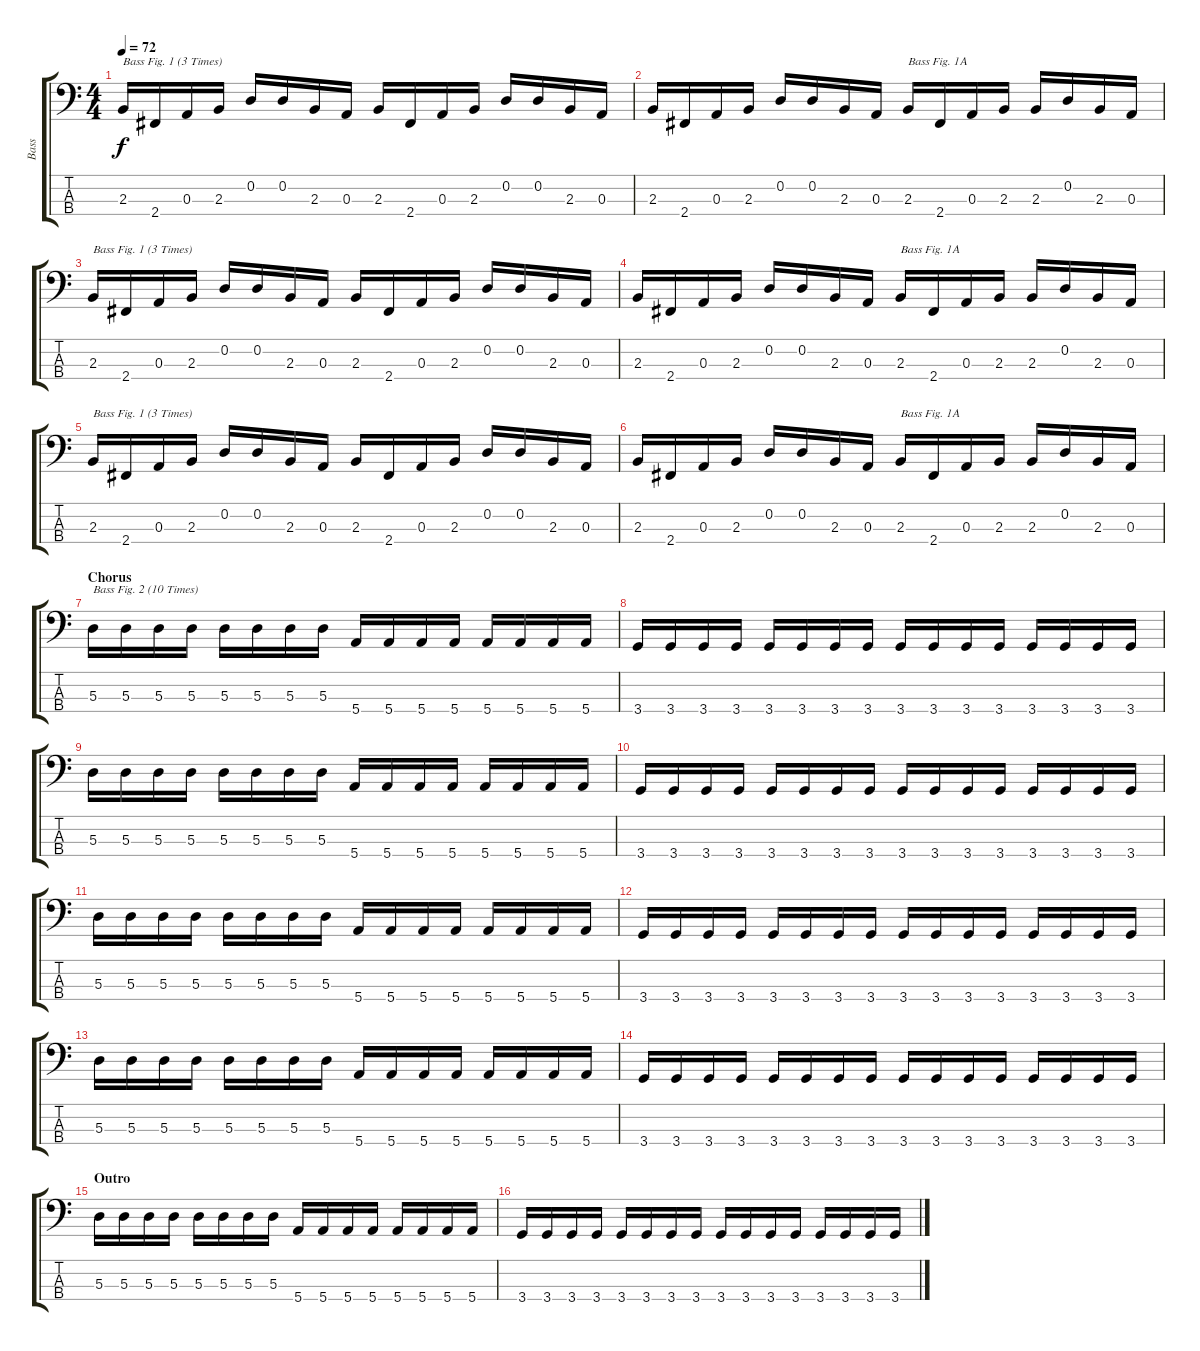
\track ("Bass" "Bass") {instrument electricbasspick}
\staff {score tabs}
\tuning (G2 D2 A1 E1) {hide}
\ts (4 4)
\tempo 72
\clef f4
\ks c
2.3.16{txt "Bass Fig. 1 (3 Times)" dy f} 2.4.16 0.3.16 2.3.16 0.2.16 0.2.16 2.3.16 0.3.16 2.3.16 2.4.16 0.3.16 2.3.16 0.2.16 0.2.16 2.3.16 0.3.16 |
2.3.16 2.4.16 0.3.16 2.3.16 0.2.16 0.2.16 2.3.16 0.3.16 2.3.16{txt "Bass Fig. 1A"} 2.4.16 0.3.16 2.3.16 2.3.16 0.2.16 2.3.16 0.3.16 |
2.3.16{txt "Bass Fig. 1 (3 Times)"} 2.4.16 0.3.16 2.3.16 0.2.16 0.2.16 2.3.16 0.3.16 2.3.16 2.4.16 0.3.16 2.3.16 0.2.16 0.2.16 2.3.16 0.3.16 |
2.3.16 2.4.16 0.3.16 2.3.16 0.2.16 0.2.16 2.3.16 0.3.16 2.3.16{txt "Bass Fig. 1A"} 2.4.16 0.3.16 2.3.16 2.3.16 0.2.16 2.3.16 0.3.16 |
2.3.16{txt "Bass Fig. 1 (3 Times)"} 2.4.16 0.3.16 2.3.16 0.2.16 0.2.16 2.3.16 0.3.16 2.3.16 2.4.16 0.3.16 2.3.16 0.2.16 0.2.16 2.3.16 0.3.16 |
2.3.16 2.4.16 0.3.16 2.3.16 0.2.16 0.2.16 2.3.16 0.3.16 2.3.16{txt "Bass Fig. 1A"} 2.4.16 0.3.16 2.3.16 2.3.16 0.2.16 2.3.16 0.3.16 |
\section ("" "Chorus")
5.3.16{txt "Bass Fig. 2 (10 Times)"} 5.3.16 5.3.16 5.3.16 5.3.16 5.3.16 5.3.16 5.3.16 5.4.16 5.4.16 5.4.16 5.4.16 5.4.16 5.4.16 5.4.16 5.4.16 |
3.4.16 3.4.16 3.4.16 3.4.16 3.4.16 3.4.16 3.4.16 3.4.16 3.4.16 3.4.16 3.4.16 3.4.16 3.4.16 3.4.16 3.4.16 3.4.16 |
5.3.16 5.3.16 5.3.16 5.3.16 5.3.16 5.3.16 5.3.16 5.3.16 5.4.16 5.4.16 5.4.16 5.4.16 5.4.16 5.4.16 5.4.16 5.4.16 |
3.4.16 3.4.16 3.4.16 3.4.16 3.4.16 3.4.16 3.4.16 3.4.16 3.4.16 3.4.16 3.4.16 3.4.16 3.4.16 3.4.16 3.4.16 3.4.16 |
5.3.16 5.3.16 5.3.16 5.3.16 5.3.16 5.3.16 5.3.16 5.3.16 5.4.16 5.4.16 5.4.16 5.4.16 5.4.16 5.4.16 5.4.16 5.4.16 |
3.4.16 3.4.16 3.4.16 3.4.16 3.4.16 3.4.16 3.4.16 3.4.16 3.4.16 3.4.16 3.4.16 3.4.16 3.4.16 3.4.16 3.4.16 3.4.16 |
5.3.16 5.3.16 5.3.16 5.3.16 5.3.16 5.3.16 5.3.16 5.3.16 5.4.16 5.4.16 5.4.16 5.4.16 5.4.16 5.4.16 5.4.16 5.4.16 |
3.4.16 3.4.16 3.4.16 3.4.16 3.4.16 3.4.16 3.4.16 3.4.16 3.4.16 3.4.16 3.4.16 3.4.16 3.4.16 3.4.16 3.4.16 3.4.16 |
\section ("" "Outro")
5.3.16 5.3.16 5.3.16 5.3.16 5.3.16 5.3.16 5.3.16 5.3.16 5.4.16 5.4.16 5.4.16 5.4.16 5.4.16 5.4.16 5.4.16 5.4.16 |
3.4.16 3.4.16 3.4.16 3.4.16 3.4.16 3.4.16 3.4.16 3.4.16 3.4.16 3.4.16 3.4.16 3.4.16 3.4.16 3.4.16 3.4.16 3.4.16
